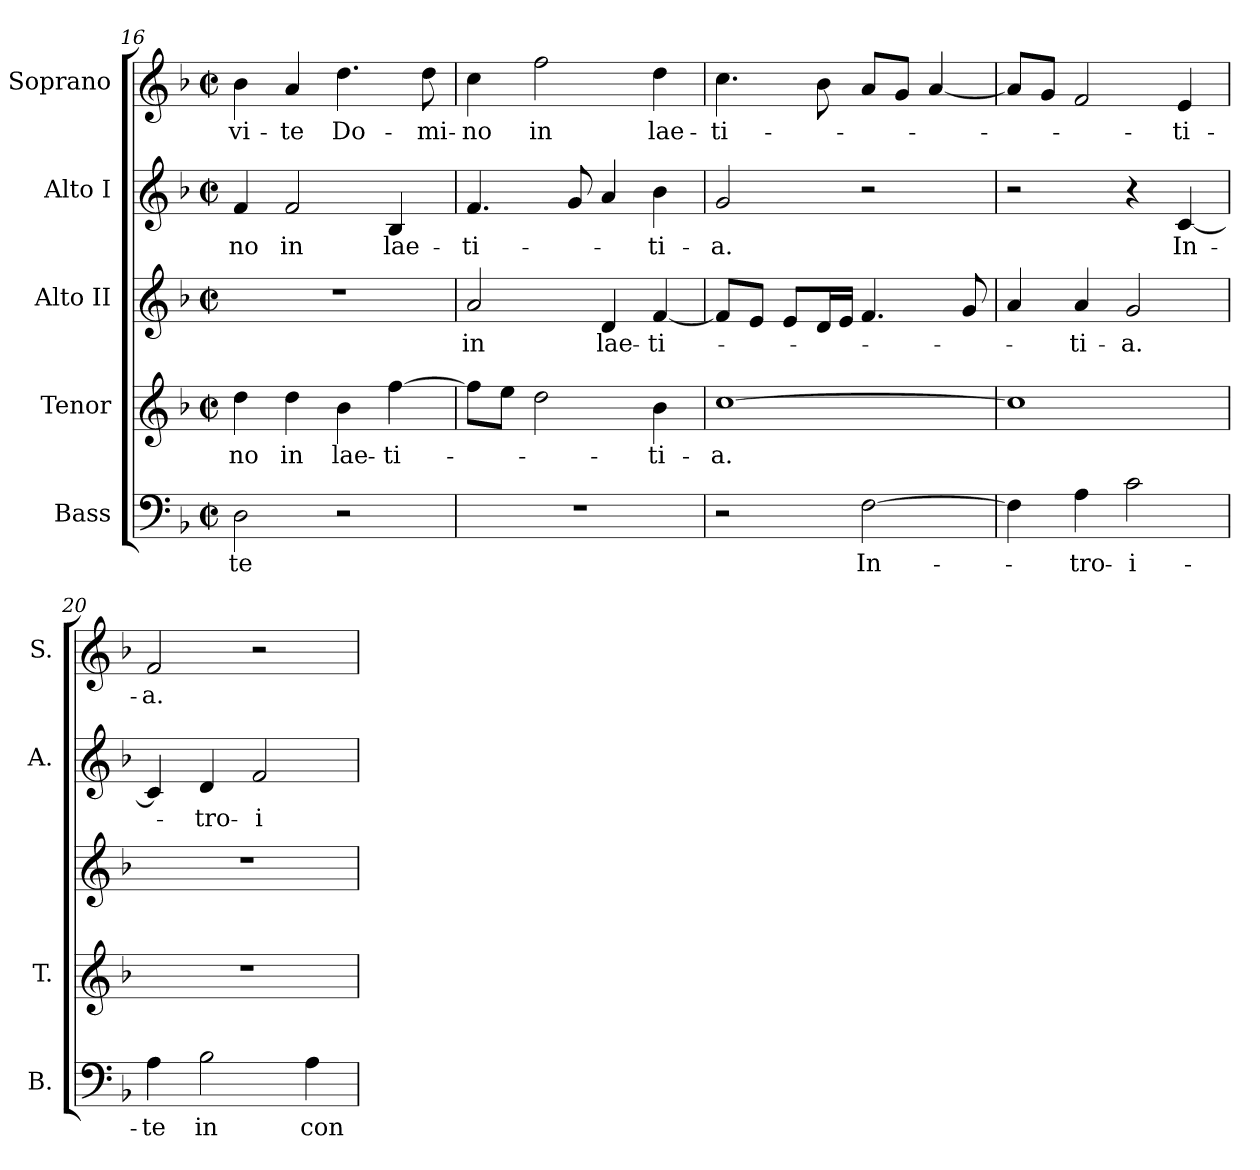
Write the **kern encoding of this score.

**kern	**text	**kern	**text	**kern	**text	**kern	**text	**kern	**text
*part5	*part5	*part4	*part4	*part3	*part3	*part2	*part2	*part1	*part1
*staff5	*staff5	*staff4	*staff4	*staff3	*staff3	*staff2	*staff2	*staff1	*staff1
*I"Bass	*	*I"Tenor	*	*I"Alto II	*	*I"Alto I	*	*I"Soprano	*
*I'B.	*	*I'T.	*	*	*	*I'A.	*	*I'S.	*
!!LO:LB:g=z
*clefF4	*	*clefG2	*	*clefG2	*	*clefG2	*	*clefG2	*
*	*	*ITrd7c12	*	*	*	*	*	*	*
*k[b-]	*	*k[b-]	*	*k[b-]	*	*k[b-]	*	*k[b-]	*
*F:	*	*F:	*	*F:	*	*F:	*	*F:	*
*M2/2	*	*M2/2	*	*M2/2	*	*M2/2	*	*M2/2	*
*met(c|)	*	*met(c|)	*	*met(c|)	*	*met(c|)	*	*met(c|)	*
=16	=16	=16	=16	=16	=16	=16	=16	=16	=16
!	!LO:LY:b:color=#000000	!	!	!	!	!	!	!	!
!	!	!	!LO:LY:b:color=#000000	!	!	!	!	!	!
!	!	!	!	!	!	!	!LO:LY:b:color=#000000	!	!
!	!	!	!	!	!	!	!	!	!LO:LY:b:color=#000000
2Di\	-te	4di\	-no	1r	.	4fi/	-no	4b-i\	-vi-
!	!	!	!LO:LY:b:color=#000000	!	!	!	!	!	!
!	!	!	!	!	!	!	!LO:LY:b:color=#000000	!	!
!	!	!	!	!	!	!	!	!	!LO:LY:b:color=#000000
.	.	4di\	in	.	.	2fi/	in	4ai/	-te
!	!	!	!LO:LY:b:color=#000000	!	!	!	!	!	!
!	!	!	!	!	!	!	!	!	!LO:LY:b:color=#000000
2r	.	4B-i\	lae-	.	.	.	.	4.ddi\	Do-
!	!	!	!LO:LY:b:color=#000000	!	!	!	!	!	!
!	!	!	!	!	!	!	!LO:LY:b:color=#000000	!	!
.	.	[>4fi\	-ti-	.	.	4B-i/	lae-	.	.
!	!	!	!	!	!	!	!	!	!LO:LY:b:color=#000000
.	.	.	.	.	.	.	.	8ddi\	-mi-
=17	=17	=17	=17	=17	=17	=17	=17	=17	=17
!	!	!	!	!	!LO:LY:b:color=#000000	!	!	!	!
!	!	!	!	!	!	!	!LO:LY:b:color=#000000	!	!
!	!	!	!	!	!	!	!	!	!LO:LY:b:color=#000000
1r	.	8fi\L]	.	2ai/	in	4.fi/	-ti-	4cci\	-no
.	.	8ei\J	.	.	.	.	.	.	.
!	!	!	!	!	!	!	!	!	!LO:LY:b:color=#000000
.	.	2di\	.	.	.	.	.	2ffi\	in
.	.	.	.	.	.	8gi/	.	.	.
!	!	!	!	!	!LO:LY:b:color=#000000	!	!	!	!
.	.	.	.	4di/	lae-	4ai/	.	.	.
!	!	!	!LO:LY:b:color=#000000	!	!	!	!	!	!
!	!	!	!	!	!LO:LY:b:color=#000000	!	!	!	!
!	!	!	!	!	!	!	!LO:LY:b:color=#000000	!	!
!	!	!	!	!	!	!	!	!	!LO:LY:b:color=#000000
.	.	4B-i\	-ti-	[<4fi/	-ti-	4b-i\	-ti-	4ddi\	lae-
=18	=18	=18	=18	=18	=18	=18	=18	=18	=18
!	!	!	!LO:LY:b:color=#000000	!	!	!	!	!	!
!	!	!	!	!	!	!	!LO:LY:b:color=#000000	!	!
!	!	!	!	!	!	!	!	!	!LO:LY:b:color=#000000
2r	.	[>1ci	-a.	8fi/L]	.	2gi/	-a.	4.cci\	-ti-
.	.	.	.	8ei/J	.	.	.	.	.
.	.	.	.	8ei/L	.	.	.	.	.
.	.	.	.	16di/L	.	.	.	8b-i\	.
.	.	.	.	16ei/JJ	.	.	.	.	.
!	!LO:LY:b:color=#000000	!	!	!	!	!	!	!	!
[>2Fi\	In-	.	.	4.fi/	.	2r	.	8ai/L	.
.	.	.	.	.	.	.	.	8gi/J	.
.	.	.	.	.	.	.	.	[<4ai/	.
.	.	.	.	8gi/	.	.	.	.	.
=19	=19	=19	=19	=19	=19	=19	=19	=19	=19
4Fi\]	.	1ci]	.	4ai/	.	2r	.	8ai/L]	.
.	.	.	.	.	.	.	.	8gi/J	.
!	!LO:LY:b:color=#000000	!	!	!	!	!	!	!	!
!	!	!	!	!	!LO:LY:b:color=#000000	!	!	!	!
4Ai\	-tro-	.	.	4ai/	-ti-	.	.	2fi/	.
!	!LO:LY:b:color=#000000	!	!	!	!	!	!	!	!
!	!	!	!	!	!LO:LY:b:color=#000000	!	!	!	!
2ci\	-i-	.	.	2gi/	-a.	4r	.	.	.
!	!	!	!	!	!	!	!LO:LY:b:color=#000000	!	!
!	!	!	!	!	!	!	!	!	!LO:LY:b:color=#000000
.	.	.	.	.	.	[<4ci/	In-	4ei/	-ti-
=20	=20	=20	=20	=20	=20	=20	=20	=20	=20
!	!LO:LY:b:color=#000000	!	!	!	!	!	!	!	!
!	!	!	!	!	!	!	!	!	!LO:LY:b:color=#000000
4Ai\	-te	1r	.	1r	.	4ci/]	.	2fi/	-a.
!	!LO:LY:b:color=#000000	!	!	!	!	!	!	!	!
!	!	!	!	!	!	!	!LO:LY:b:color=#000000	!	!
2B-i\	in	.	.	.	.	4di/	-tro-	.	.
!	!	!	!	!	!	!	!LO:LY:b:color=#000000	!	!
.	.	.	.	.	.	2fi/	-i-	2r	.
!	!LO:LY:b:color=#000000	!	!	!	!	!	!	!	!
4Ai\	con-	.	.	.	.	.	.	.	.
=	=	=	=	=	=	=	=	=	=
*-	*-	*-	*-	*-	*-	*-	*-	*-	*-
